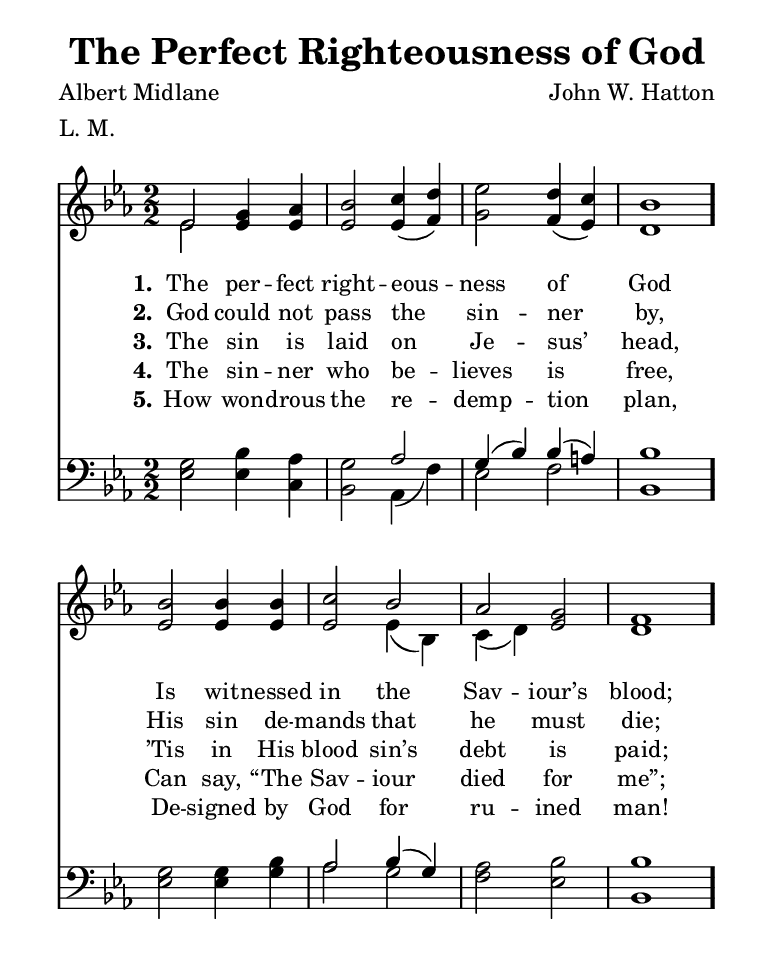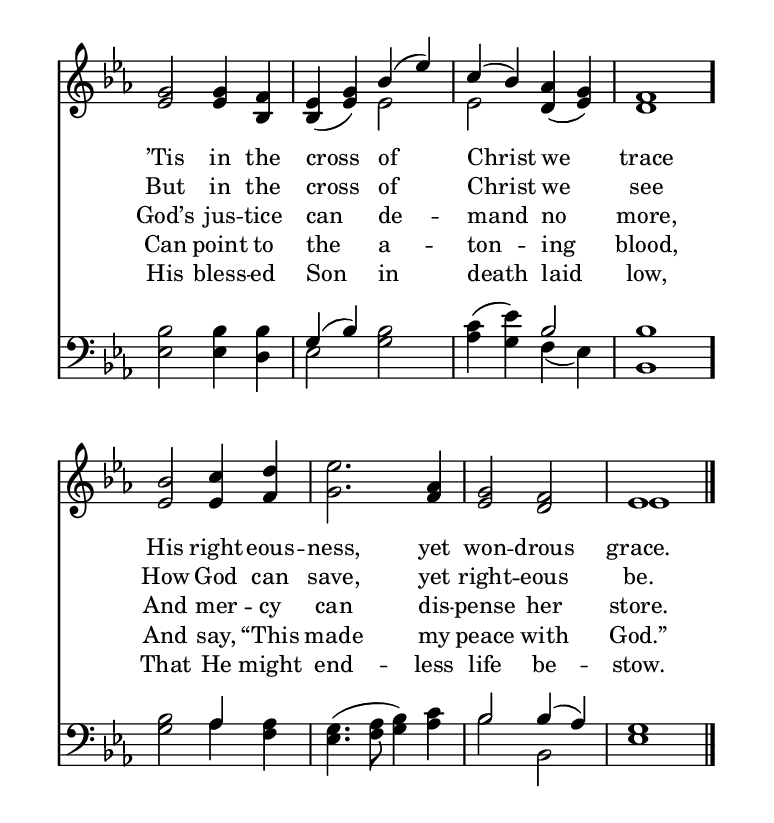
\include "common/global.ily"
\paper {
  \include "common/paper.ily"
  ragged-bottom = ##t
}

\header{
  %gospel
  hymnnumber = "264"
  title = "The Perfect Righteousness of God"
  tunename = "Duke Street"
  meter = "L. M."
  poet = "Albert Midlane" % see https://hymnary.org/text/the_perfect_righteousness_of_god
  composer = "John W. Hatton" % see https://hymnary.org/tune/duke_street_hatton
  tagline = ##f
}

global = {
  \include "common/overrides.ily"
  \override Staff.TimeSignature.style = #'numbered
  \time 2/2
  \override Score.MetronomeMark.transparent = ##t % hide all fermata changes too
  \tempo 4=120
  \key ees \major
  \autoBeamOff
}

notesSoprano = {
\global
\relative c' {

  ees2 g4 aes | bes2 c4( d) | ees2 d4( c) | bes1 |
  bes2 bes4 bes | c2 bes | aes g | f1 |
  g2 g4 f | ees( g) bes( ees) | c( bes) aes( g) | f1 |
  bes2 c4 d | ees2. aes,4 | g2 f | ees1 |

  \bar "|."

}
}

notesAlto = {
\global
\relative e' {

  ees2 ees4 ees | ees2 ees4( f) | g2 f4( ees) | d1 |
  ees2 ees4 ees | ees2 ees4( bes) | c( d) ees2 | d1 |
  ees2 ees4 bes | bes( ees) ees2 | ees2 d4( ees) | d1 |
  ees2 ees4 f | g2. f4 | ees2 d | ees1 |

}
}

notesTenor = {
\global
\relative a {

  g2 bes4 aes | g2 aes | g4( bes) bes( a) | bes1 |
  g2 g4 bes | aes2 bes4( g) | aes2 bes | bes1 |
  bes2 bes4 bes | g( bes) bes2 | c4( ees) bes2 | bes1 |
  bes2 aes4 aes | g4.( aes8 bes4) c | bes2 bes4( aes) | g1 |

}
}

notesBass = {
\global
\relative f {

  ees2 ees4 c | bes2 aes4( f') | ees2 f | bes,1 |
  ees2 ees4 g | aes2 g | f ees | bes1 |
  ees2 ees4 d | ees2 g | aes4( g) f( ees) | bes1 |
  g'2 aes4 f | ees4.( f8 g4) aes4 | bes2 bes, | ees1 |

}
}

wordsA = \lyricmode {
\set stanza = "1."

The per -- fect right -- eous -- ness of God \bar "."
Is wit -- nessed in the Sav -- iour’s blood; \bar "."
’Tis in the cross of Christ we trace \bar "."
His right -- eous -- ness, yet won -- drous grace. \bar "."

}

wordsB = \lyricmode {
\set stanza = "2."

God could not pass the sin -- ner by,
His sin de -- mands that he must die;
But in the cross of Christ we see
How God can save, yet right -- eous be.

}

wordsC = \lyricmode {
\set stanza = "3."

The sin is laid on Je -- sus’ head,
’Tis in His blood sin’s debt is paid;
God’s jus -- tice can de -- mand no more,
And mer -- cy can dis -- pense her store.

}

wordsD = \lyricmode {
\set stanza = "4."

The sin -- ner who be -- lieves is free,
Can say, “The Sav -- iour died for me”;
Can point to the a -- ton -- ing blood,
And say, “This made my peace with God.”

}

wordsE = \lyricmode {
\set stanza = "5."

How won -- drous the re -- demp -- tion plan,
De -- signed by God for ru -- ined man!
His bless -- ed Son in death laid low,
That He might end -- less life be -- stow.

}

\score {
  \context ChoirStaff <<
    \context Staff = upper <<
      \set Staff.autoBeaming = ##f
      \set ChoirStaff.systemStartDelimiter = #'SystemStartBar
      \set ChoirStaff.printPartCombineTexts = ##f
      \partcombine #'(2 . 11) \notesSoprano \notesAlto
      \context NullVoice = sopranos { \voiceOne << \notesSoprano >> }
      \context Lyrics = one   \lyricsto sopranos \wordsA
      \context Lyrics = two   \lyricsto sopranos \wordsB
      \context Lyrics = three \lyricsto sopranos \wordsC
      \context Lyrics = four  \lyricsto sopranos \wordsD
      \context Lyrics = five  \lyricsto sopranos \wordsE
    >>
    \context Staff = men <<
      \set Staff.autoBeaming = ##f
      \clef bass
      \set ChoirStaff.printPartCombineTexts = ##f
      \partcombine #'(2 . 11) \notesTenor \notesBass
    >>
  >>
  \layout {
    \include "common/layout.ily"
  }
  #(cond ((ly:get-option 'eog-midi-permitted) #{ \midi{
    \include "common/midi.ily"
  } #}))
}

\version "2.19.49"  % necessary for upgrading to future LilyPond versions.

% vi:set et ts=2 sw=2 ai nocindent syntax=lilypond:
